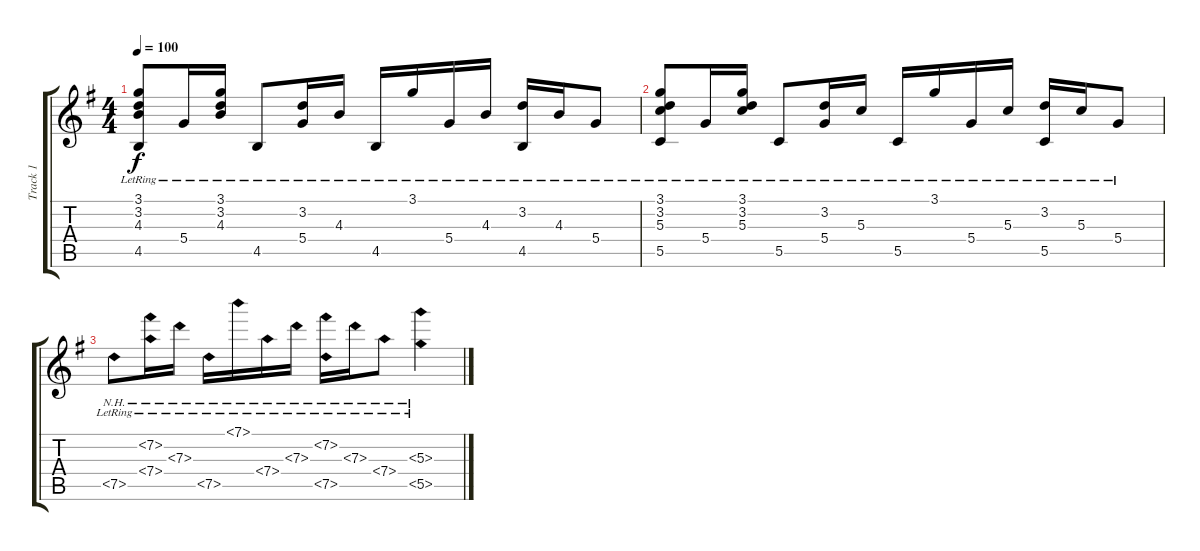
\track ("Track 1" "Track 1") {instrument acousticguitarsteel}
\staff {score tabs}
\tuning (E4 B3 G3 D3 G2 C2) {hide}
\ts (4 4)
\tempo 100
\clef g2
\ks g
(3.1{lr} 3.2{lr} 4.3{lr} 4.5{lr}).8{dy f} 5.4{lr}.16 (3.1{lr} 3.2{lr} 4.3{lr}).16 4.5{lr}.8 (3.2{lr} 5.4{lr}).16 4.3{lr}.16 4.5{lr}.16 3.1{lr}.16 5.4{lr}.16 4.3{lr}.16 (3.2{lr} 4.5{lr}).16 4.3{lr}.16 5.4{lr}.8 |
(3.1{lr} 3.2{lr} 5.3{lr} 5.5{lr}).8 5.4{lr}.16 (3.1{lr} 3.2{lr} 5.3{lr}).16 5.5{lr}.8 (3.2{lr} 5.4{lr}).16 5.3{lr}.16 5.5{lr}.16 3.1{lr}.16 5.4{lr}.16 5.3{lr}.16 (3.2{lr} 5.5{lr}).16 5.3{lr}.16 5.4{lr}.8 |
7.5{nh lr}.8 (7.2{nh lr} 7.4{nh lr}).16 7.3{nh lr}.16 7.5{nh lr}.16 7.1{nh lr}.16 7.4{nh lr}.16 7.3{nh lr}.16 (7.2{nh lr} 7.5{nh lr}).16 7.3{nh lr}.16 7.4{nh lr}.8 (5.3{nh lr} 5.5{nh lr}).4
